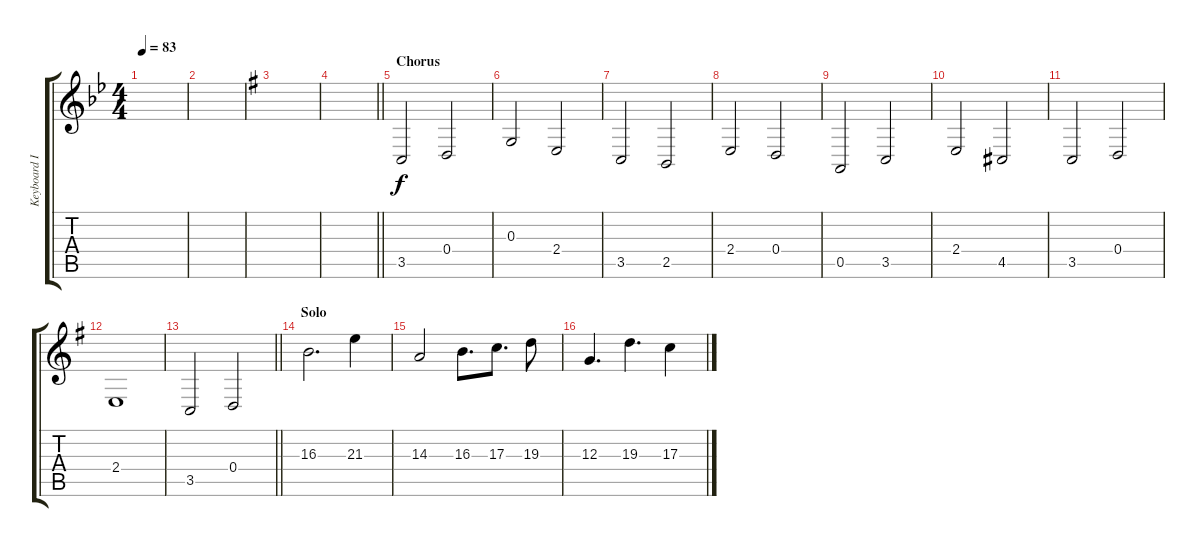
\track ("Keyboard II" "Keyboard I") {instrument stringensemble1}
\staff {score tabs}
\tuning (E4 B3 G3 D3 A2 E2) {hide}
\ts (4 4)
\tempo 83
\clef g2
\ks bb
|
|
\ks g
|
\barLineRight lightlight
|
\section ("" "Chorus")
3.5.2 0.4.2 |
0.3.2 2.4.2 |
3.5.2 2.5.2 |
2.4.2 0.4.2 |
0.5.2 3.5.2 |
2.4.2 4.5.2 |
3.5.2 0.4.2 |
2.4.1 |
\barLineRight lightlight
3.5.2 0.4.2 |
\section ("" "Solo")
16.3.2{d} 21.3.4 |
14.3.2 16.3.8{d} 17.3.8{d} 19.3.8 |
12.3.4{d} 19.3.4{d} 17.3.4
